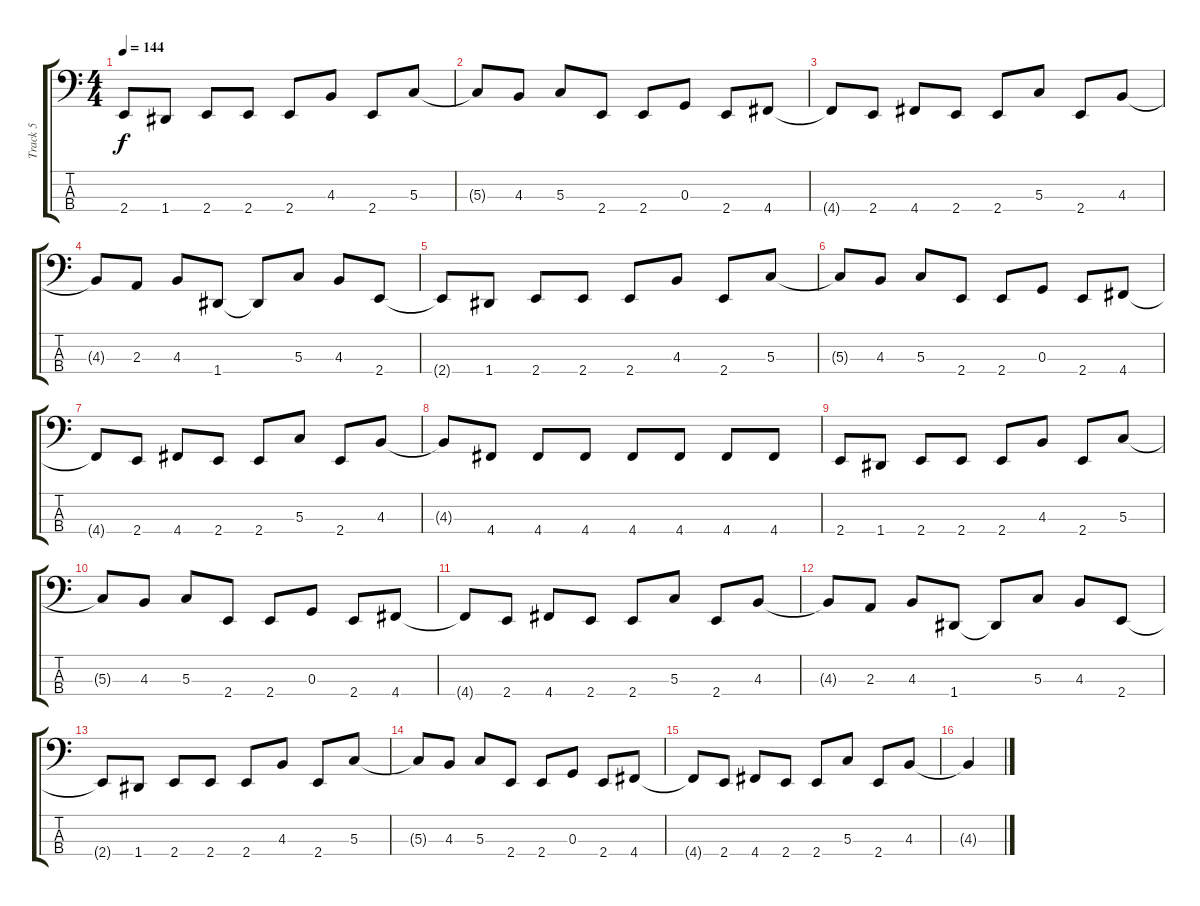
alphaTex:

\track ("Track 5" "Track 5") {instrument electricbassfinger}
\staff {score tabs}
\tuning (F2 C2 G1 D1) {hide}
\ts (4 4)
\tempo 144
\clef f4
\ks c
2.4.8{dy f} 1.4.8 2.4.8 2.4.8 2.4.8 4.3.8 2.4.8 5.3.8 |
5.3{t}.8 4.3.8 5.3.8 2.4.8 2.4.8 0.3.8 2.4.8 4.4.8 |
4.4{t}.8 2.4.8 4.4.8 2.4.8 2.4.8 5.3.8 2.4.8 4.3.8 |
4.3{t}.8 2.3.8 4.3.8 1.4.8 1.4{t}.8 5.3.8 4.3.8 2.4.8 |
2.4{t}.8 1.4.8 2.4.8 2.4.8 2.4.8 4.3.8 2.4.8 5.3.8 |
5.3{t}.8 4.3.8 5.3.8 2.4.8 2.4.8 0.3.8 2.4.8 4.4.8 |
4.4{t}.8 2.4.8 4.4.8 2.4.8 2.4.8 5.3.8 2.4.8 4.3.8 |
4.3{t}.8 4.4.8 4.4.8 4.4.8 4.4.8 4.4.8 4.4.8 4.4.8 |
2.4.8 1.4.8 2.4.8 2.4.8 2.4.8 4.3.8 2.4.8 5.3.8 |
5.3{t}.8 4.3.8 5.3.8 2.4.8 2.4.8 0.3.8 2.4.8 4.4.8 |
4.4{t}.8 2.4.8 4.4.8 2.4.8 2.4.8 5.3.8 2.4.8 4.3.8 |
4.3{t}.8 2.3.8 4.3.8 1.4.8 1.4{t}.8 5.3.8 4.3.8 2.4.8 |
2.4{t}.8 1.4.8 2.4.8 2.4.8 2.4.8 4.3.8 2.4.8 5.3.8 |
5.3{t}.8 4.3.8 5.3.8 2.4.8 2.4.8 0.3.8 2.4.8 4.4.8 |
4.4{t}.8 2.4.8 4.4.8 2.4.8 2.4.8 5.3.8 2.4.8 4.3.8 |
4.3{t}.4
